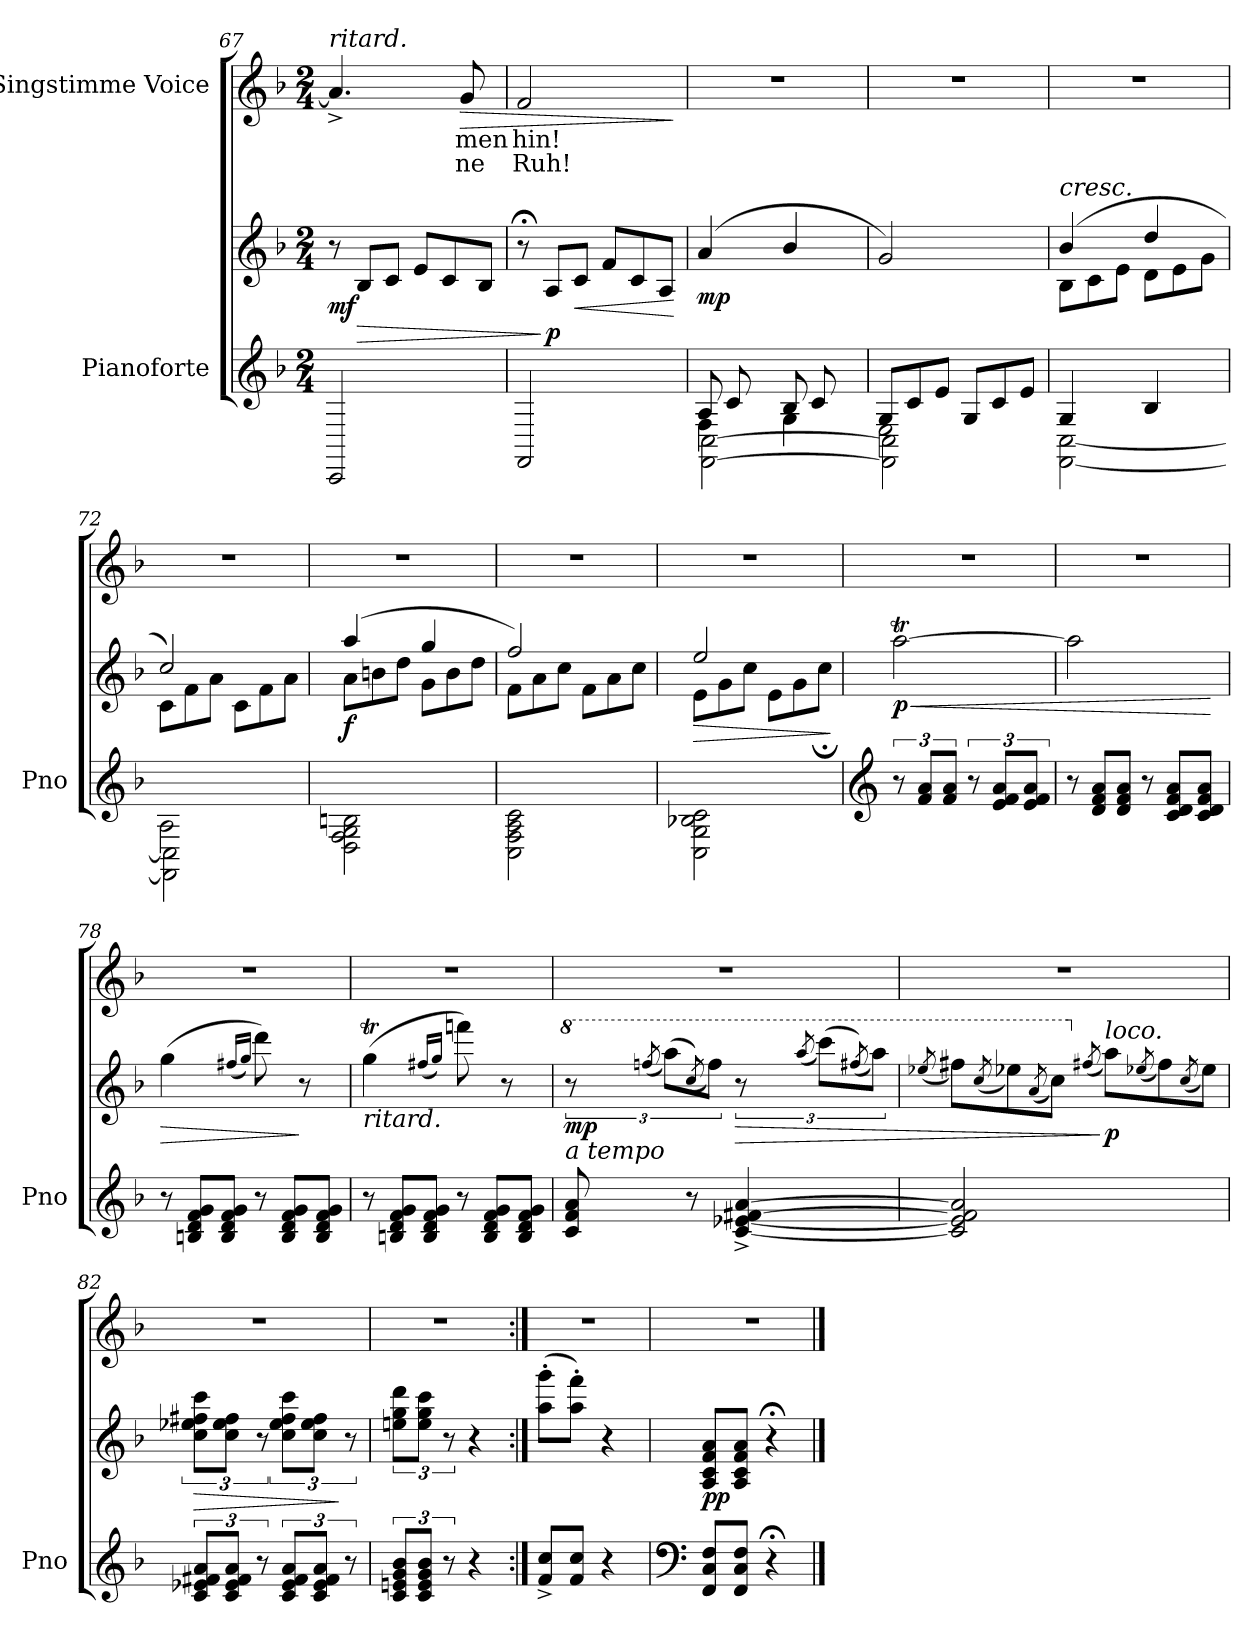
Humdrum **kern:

**kern	**kern	**dynam	**kern	**text	**text	**dynam
*part2	*part2	*part2	*part1	*part1	*part1	*part1
*staff3	*staff2	*staff2/3	*staff1	*staff1	*staff1	*staff1
*I"Pianoforte	*	*	*I"Singstimme Voice	*	*	*
*I'Pno	*	*	*	*	*	*
!!LO:LB:g=z
*clefG2	*clefG2	*	*clefG2	*	*	*
*k[b-]	*k[b-]	*	*k[b-]	*	*	*
*M2/4	*M2/4	*	*M2/4	*	*	*
*MM84	*MM84	*	*MM84	*	*	*
*	*Xtuplet	*	*	*	*	*
=67	=67	=67	=67	=67	=67	=67
!	!	!	!LO:TX:a:i:t=ritard.	!	!	!
!	!	!LO:DY:b	!	!	!	!
2CC/	12r	mf	4.a^/]	.	.	.
!	!	!LO:HP:b	!	!	!	!
.	12B-/L	>	.	.	.	.
.	12c/J	.	.	.	.	.
.	12e/L	.	.	.	.	.
.	12c/	.	.	.	.	.
!	!	!	!	!LO:LY:b	!LO:LY:b	!LO:HP:b
.	.	.	8g/	-men	-ne	>
.	12B-/J	.	.	.	.	.
=68	=68	=68	=68	=68	=68	=68
!	!	!	!	!LO:LY:b	!LO:LY:b	!
*	*	*	*^	*	*	*
2FF/	12r;<	.	2f/	12ryy	hin!	Ruh!	.
*	*	*	*MM92	*	*	*	*
!	!	!LO:DY:n=1:b	!	!	!	!	!
.	12A/L	] p	.	3ryy	.	.	.
!	!	!LO:HP:b	!	!	!	!	!
.	12c/J	<	.	.	.	.	.
.	12f/L	.	.	.	.	.	.
.	12c/	.	.	.	.	.	.
.	12A/J	.	.	12ryy	.	.	.
.	.	[	.	.	.	.	]
*	*	*	*v	*v	*	*	*
=69	=69	=69	=69	=69	=69	=69
*Xtuplet	*	*	*	*	*	*
*	*	*	*MM96	*	*	*
*^	*^	*	*^	*	*	*
*	*^	*	*	*	*	*	*	*	*
!	!	!	!	!	!LO:DY:b	!	!	!	!	!
*	*	*	*	*	*	*v	*v	*	*	*
12A/L	4F\	[2FF\ [2C\	(>4a/	6ryy	mp	2r	.	.	.
12c/	.	.	.	.	.	.	.	.	.
12ryy	.	.	.	12f\J	.	.	.	.	.
12B-/L	4G\	.	4b-/	6ryy	.	.	.	.	.
12c/	.	.	.	.	.	.	.	.	.
12ryy	.	.	.	12e\J	.	.	.	.	.
*	*	*	*v	*v	*	*	*	*	*
=70	=70	=70	=70	=70	=70	=70	=70	=70
12G/L	2E\	2FF\] 2C\]	2g/)	.	2r	.	.	.
12c/	.	.	.	.	.	.	.	.
12e/J	.	.	.	.	.	.	.	.
12G/L	.	.	.	.	.	.	.	.
12c/	.	.	.	.	.	.	.	.
12e/J	.	.	.	.	.	.	.	.
*	*v	*v	*	*	*	*	*	*
=71	=71	=71	=71	=71	=71	=71	=71
*	*	*^	*	*	*	*	*
!	!	!LO:TX:a:i:t=cresc.	!	!	!	!	!	!
4G/	[2FF\ [2C\	(>4b-/	12B-\L	.	2r	.	.	.
.	.	.	12c\	.	.	.	.	.
.	.	.	12e\J	.	.	.	.	.
4B-/	.	4dd/	12d\L	.	.	.	.	.
.	.	.	12e\	.	.	.	.	.
.	.	.	12g\J	.	.	.	.	.
=72	=72	=72	=72	=72	=72	=72	=72	=72
2A\	2FF\] 2C\]	2cc/)	12c\L	.	2r	.	.	.
.	.	.	12f\	.	.	.	.	.
.	.	.	12a\J	.	.	.	.	.
.	.	.	12c\L	.	.	.	.	.
.	.	.	12f\	.	.	.	.	.
.	.	.	12a\J	.	.	.	.	.
*v	*v	*	*	*	*	*	*	*
=73	=73	=73	=73	=73	=73	=73	=73
*	*	*	*	*MM94	*	*	*
!	!	!	!LO:DY:b	!	!	!	!
2D\ 2F\ 2G\ 2Bn\	(>4aa/	12a\L	f	2r	.	.	.
.	.	12bn\	.	.	.	.	.
.	.	12dd\J	.	.	.	.	.
.	4gg/	12g\L	.	.	.	.	.
.	.	12b\	.	.	.	.	.
.	.	12dd\J	.	.	.	.	.
!!LO:LB:g=z
=74	=74	=74	=74	=74	=74	=74	=74
*	*	*	*	*MM92	*	*	*
2C\ 2F\ 2A\ 2c\	2ff/)	12f\L	.	2r	.	.	.
.	.	12a\	.	.	.	.	.
.	.	12cc\J	.	.	.	.	.
.	.	12f\L	.	.	.	.	.
.	.	12a\	.	.	.	.	.
.	.	12cc\J	.	.	.	.	.
=75	=75	=75	=75	=75	=75	=75	=75
*	*	*	*	*MM88	*	*	*
!	!	!	!LO:HP:b	!	!	!	!
*	*	*	*	*^	*	*	*
2C\ 2G\ 2B-X\ 2c\	2ee/	12e\L	>	2r	4ryy	.	.	.
.	.	12g\	.	.	.	.	.	.
.	.	12cc\J	.	.	.	.	.	.
*	*	*	*	*MM84	*	*	*	*
.	.	12e\L	.	.	4ryy	.	.	.
.	.	12g\	.	.	.	.	.	.
.	.	12cc;<\J	.	.	.	.	.	.
*	*v	*v	*	*	*	*	*	*
.	.	]	.	.	.	.	.
*	*	*	*v	*v	*	*	*
=76	=76	=76	=76	=76	=76	=76
*clefG2	*	*	*	*	*	*
*tuplet	*	*	*	*	*	*
*	*	*	*MM96	*	*	*
*	*	*	*^	*	*	*
!	!	!LO:HP:b	!	!	!	!	!
!	!	!LO:DY:n=1:b	!	!	!	!	!
*	*	*	*v	*v	*	*	*
12r	[2aat\	< p	2r	.	.	.
12f/ 12a/L	.	.	.	.	.	.
12f/ 12a/J	.	.	.	.	.	.
12r	.	.	.	.	.	.
12e/ 12f/ 12a/L	.	.	.	.	.	.
12e/ 12f/ 12a/J	.	.	.	.	.	.
=77	=77	=77	=77	=77	=77	=77
*Xtuplet	*	*	*	*	*	*
12r	2aa\]	.	2r	.	.	.
12d/ 12f/ 12a/L	.	.	.	.	.	.
12d/ 12f/ 12a/J	.	.	.	.	.	.
12r	.	.	.	.	.	.
12c/ 12d/ 12f/ 12a/L	.	.	.	.	.	.
12c/ 12d/ 12f/ 12a/J	.	.	.	.	.	.
.	.	[	.	.	.	.
=78	=78	=78	=78	=78	=78	=78
!	!	!LO:HP:b	!	!	!	!
*	*	*	*^	*	*	*
12r	(>4ggTTT\	>	2r	4ryy	.	.	.
12Bn/ 12d/ 12f/ 12g/L	.	.	.	.	.	.	.
12B/ 12d/ 12f/ 12g/J	.	.	.	.	.	.	.
*	*	*	*MM92	*	*	*	*
.	(<16qff#X/LL	.	.	.	.	.	.
.	16qgg/JJ)	.	.	.	.	.	.
12r	8ddd\)	.	.	4ryy	.	.	.
12B/ 12d/ 12f/ 12g/L	.	.	.	.	.	.	.
.	8r	]	.	.	.	.	.
12B/ 12d/ 12f/ 12g/J	.	.	.	.	.	.	.
=79	=79	=79	=79	=79	=79	=79	=79
!	!LO:TX:b:i:t=ritard.	!	!	!	!	!	!
12r	(>4ggT\	.	2r	4ryy	.	.	.
12Bn/ 12d/ 12f/ 12g/L	.	.	.	.	.	.	.
12B/ 12d/ 12f/ 12g/J	.	.	.	.	.	.	.
*	*	*	*MM80	*	*	*	*
.	(<16qff#X/LL	.	.	.	.	.	.
.	16qgg/JJ)	.	.	.	.	.	.
12r	8fffn\)	.	.	4ryy	.	.	.
12B/ 12d/ 12f/ 12g/L	.	.	.	.	.	.	.
.	8r	.	.	.	.	.	.
12B/ 12d/ 12f/ 12g/J	.	.	.	.	.	.	.
*	*	*	*v	*v	*	*	*
!!LO:LB:g=z
=80	=80	=80	=80	=80	=80	=80
*	*8va	*	*	*	*	*
*	*tuplet	*	*	*	*	*
*	*	*	*MM96	*	*	*
*	*	*	*^	*	*	*
!	!LO:TX:b:i:t=a tempo	!	!	!	!	!	!
!	!	!LO:DY:b	!	!	!	!	!
*	*	*	*v	*v	*	*	*
8c/ 8f/ 8a/	12r	mp	2r	.	.	.
.	(<8qfffn/	.	.	.	.	.
.	(>12aaa\L)	.	.	.	.	.
8r	.	.	.	.	.	.
.	(<8qccc/)	.	.	.	.	.
.	12fff\J)	.	.	.	.	.
!	!	!LO:HP:b	!	!	!	!
[4c/^ [4e-X/^ [4f#X/^ [4a/^	12r	>	.	.	.	.
.	(<8qaaa/	.	.	.	.	.
.	(>12cccc\L)	.	.	.	.	.
.	(<8qfff#X/)	.	.	.	.	.
.	12aaa\J)	.	.	.	.	.
=81	=81	=81	=81	=81	=81	=81
.	(<8qeee-X/	.	.	.	.	.
*	*Xtuplet	*	*	*	*	*
2c/] 2e-/] 2f#/] 2a/]	12fff#X\L)	.	2r	.	.	.
.	(<8qccc/	.	.	.	.	.
.	12eee-X\)	.	.	.	.	.
.	(<8qaa/	.	.	.	.	.
.	12ccc\J)	.	.	.	.	.
*	*X8va	*	*	*	*	*
.	(<8qff#X/	.	.	.	.	.
!	!LO:TX:a:i:t=loco.	!	!	!	!	!
!	!	!LO:DY:n=1:b	!	!	!	!
.	12aa\L)	] p	.	.	.	.
.	(<8qee-X/	.	.	.	.	.
.	12ff#\)	.	.	.	.	.
.	(<8qcc/	.	.	.	.	.
.	12ee-\J)	.	.	.	.	.
=82	=82	=82	=82	=82	=82	=82
*tuplet	*tuplet	*	*	*	*	*
!	!	!LO:HP:b	!	!	!	!
12c/ 12e-X/ 12f#X/ 12a/L	12cc\ 12ee-X\ 12ff#X\ 12ccc\L	>	2r	.	.	.
12c/ 12e-/ 12f#/ 12a/J	12cc\ 12ee-\ 12ff#\J	.	.	.	.	.
12r	12r	.	.	.	.	.
12c/ 12e-/ 12f#/ 12a/L	12cc\ 12ee-\ 12ff#\ 12ccc\L	.	.	.	.	.
12c/ 12e-/ 12f#/ 12a/J	12cc\ 12ee-\ 12ff#\J	.	.	.	.	.
12r	12r	]	.	.	.	.
=83	=83	=83	=83	=83	=83	=83
12c/ 12en/ 12g/ 12b-/L	12een\ 12gg\ 12ddd\L	.	2r	.	.	.
12c/ 12e/ 12g/ 12b-/J	12ee\ 12gg\ 12ccc\J	.	.	.	.	.
12r	12r	.	.	.	.	.
4r	4r	.	.	.	.	.
=84:|!	=84:|!	=84:|!	=84:|!	=84:|!	=84:|!	=84:|!
8f/^ 8cc/^L	(>8aa\' 8ggg\'L	.	2r	.	.	.
8f/ 8cc/J	8aa\' 8fff\'J)	.	.	.	.	.
4r	4r	.	.	.	.	.
=85	=85	=85	=85	=85	=85	=85
*clefF4	*	*	*	*	*	*
!	!	!LO:DY:b	!	!	!	!
8FF/ 8C/ 8F/L	8A/ 8c/ 8f/ 8a/L	pp	2r	.	.	.
8FF/ 8C/ 8F/J	8A/ 8c/ 8f/ 8a/J	.	.	.	.	.
4r;<	4r;<	.	.	.	.	.
==	==	==	==	==	==	==
*-	*-	*-	*-	*-	*-	*-
